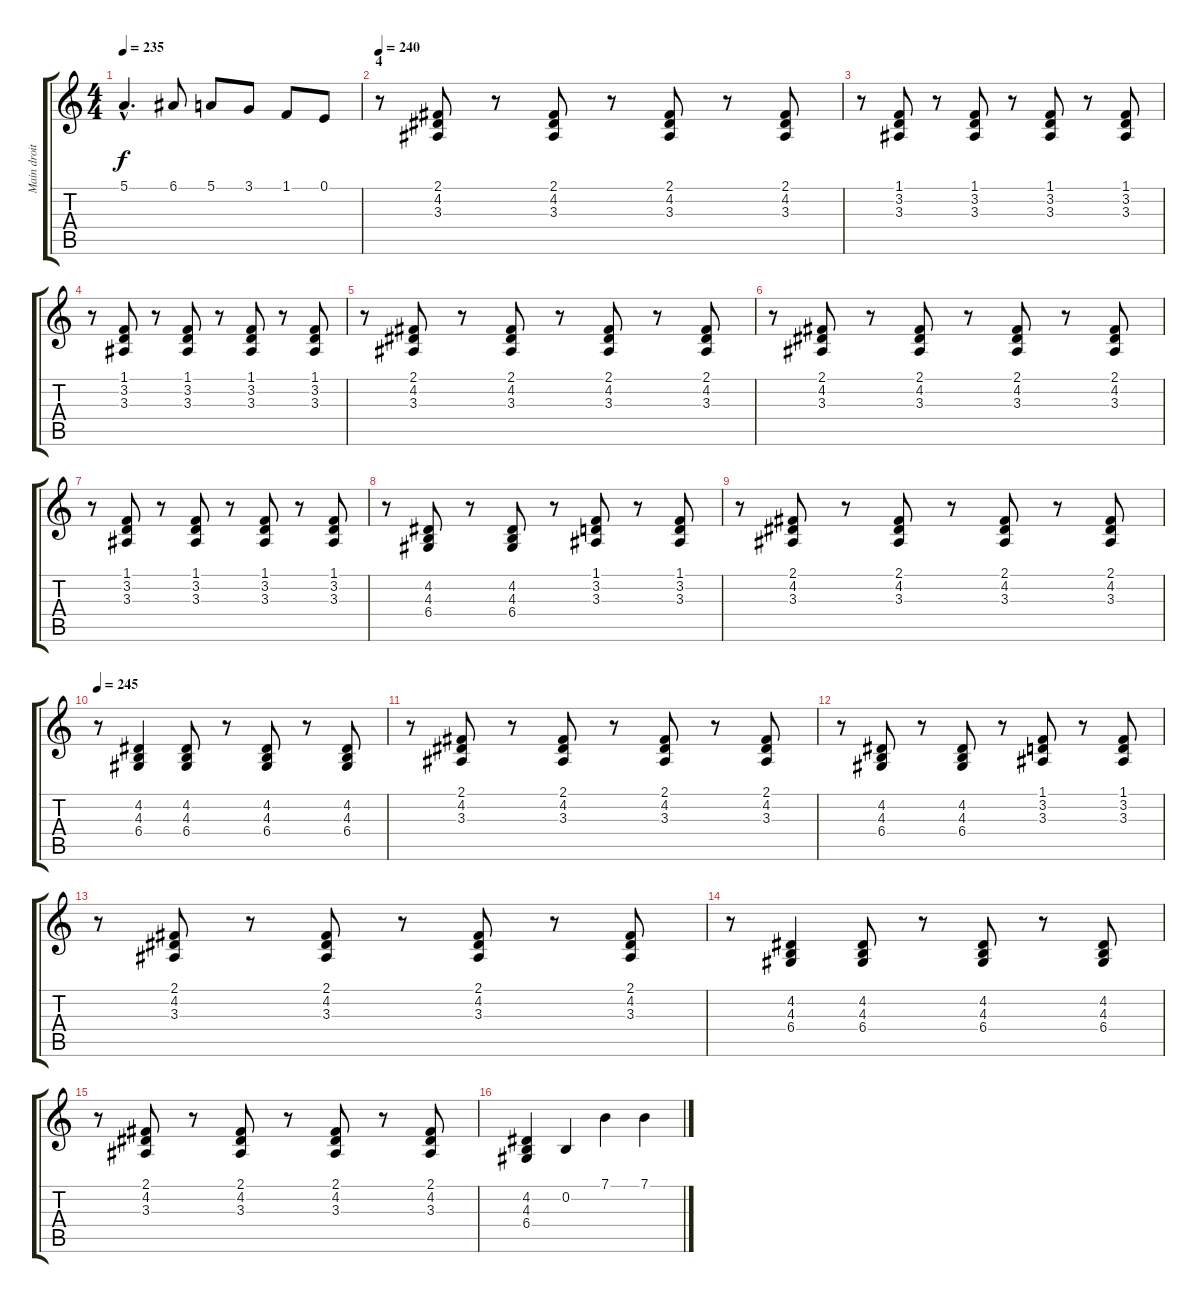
\track ("Main droite" "Main droit") {instrument acousticgrandpiano}
\staff {score tabs}
\tuning (E4 B3 G3 D3 A2 E2) {hide}
\ts (4 4)
\tempo 235
\clef g2
\ks c
5.1{hac}.4{d dy f} 6.1.8 5.1.8 3.1.8 1.1.8 0.1.8 |
\section ("" "4")
\tempo 240
r.8 (2.1 4.2 3.3).8 r.8 (2.1 4.2 3.3).8 r.8 (2.1 4.2 3.3).8 r.8 (2.1 4.2 3.3).8 |
r.8 (1.1 3.2 3.3).8 r.8 (1.1 3.2 3.3).8 r.8 (1.1 3.2 3.3).8 r.8 (1.1 3.2 3.3).8 |
r.8 (1.1 3.2 3.3).8 r.8 (1.1 3.2 3.3).8 r.8 (1.1 3.2 3.3).8 r.8 (1.1 3.2 3.3).8 |
r.8 (2.1 4.2 3.3).8 r.8 (2.1 4.2 3.3).8 r.8 (2.1 4.2 3.3).8 r.8 (2.1 4.2 3.3).8 |
r.8 (2.1 4.2 3.3).8 r.8 (2.1 4.2 3.3).8 r.8 (2.1 4.2 3.3).8 r.8 (2.1 4.2 3.3).8 |
r.8 (1.1 3.2 3.3).8 r.8 (1.1 3.2 3.3).8 r.8 (1.1 3.2 3.3).8 r.8 (1.1 3.2 3.3).8 |
r.8 (4.2 4.3 6.4).8 r.8 (4.2 4.3 6.4).8 r.8 (1.1 3.2 3.3).8 r.8 (1.1 3.2 3.3).8 |
r.8 (2.1 4.2 3.3).8 r.8 (2.1 4.2 3.3).8 r.8 (2.1 4.2 3.3).8 r.8 (2.1 4.2 3.3).8 |
\tempo 245
r.8 (4.2 4.3 6.4).4 (4.2 4.3 6.4).8 r.8 (4.2 4.3 6.4).8 r.8 (4.2 4.3 6.4).8 |
r.8 (2.1 4.2 3.3).8 r.8 (2.1 4.2 3.3).8 r.8 (2.1 4.2 3.3).8 r.8 (2.1 4.2 3.3).8 |
r.8 (4.2 4.3 6.4).8 r.8 (4.2 4.3 6.4).8 r.8 (1.1 3.2 3.3).8 r.8 (1.1 3.2 3.3).8 |
r.8 (2.1 4.2 3.3).8 r.8 (2.1 4.2 3.3).8 r.8 (2.1 4.2 3.3).8 r.8 (2.1 4.2 3.3).8 |
r.8 (4.2 4.3 6.4).4 (4.2 4.3 6.4).8 r.8 (4.2 4.3 6.4).8 r.8 (4.2 4.3 6.4).8 |
r.8 (2.1 4.2 3.3).8 r.8 (2.1 4.2 3.3).8 r.8 (2.1 4.2 3.3).8 r.8 (2.1 4.2 3.3).8 |
(4.2 4.3 6.4).4 0.2.4 7.1.4 7.1.4
